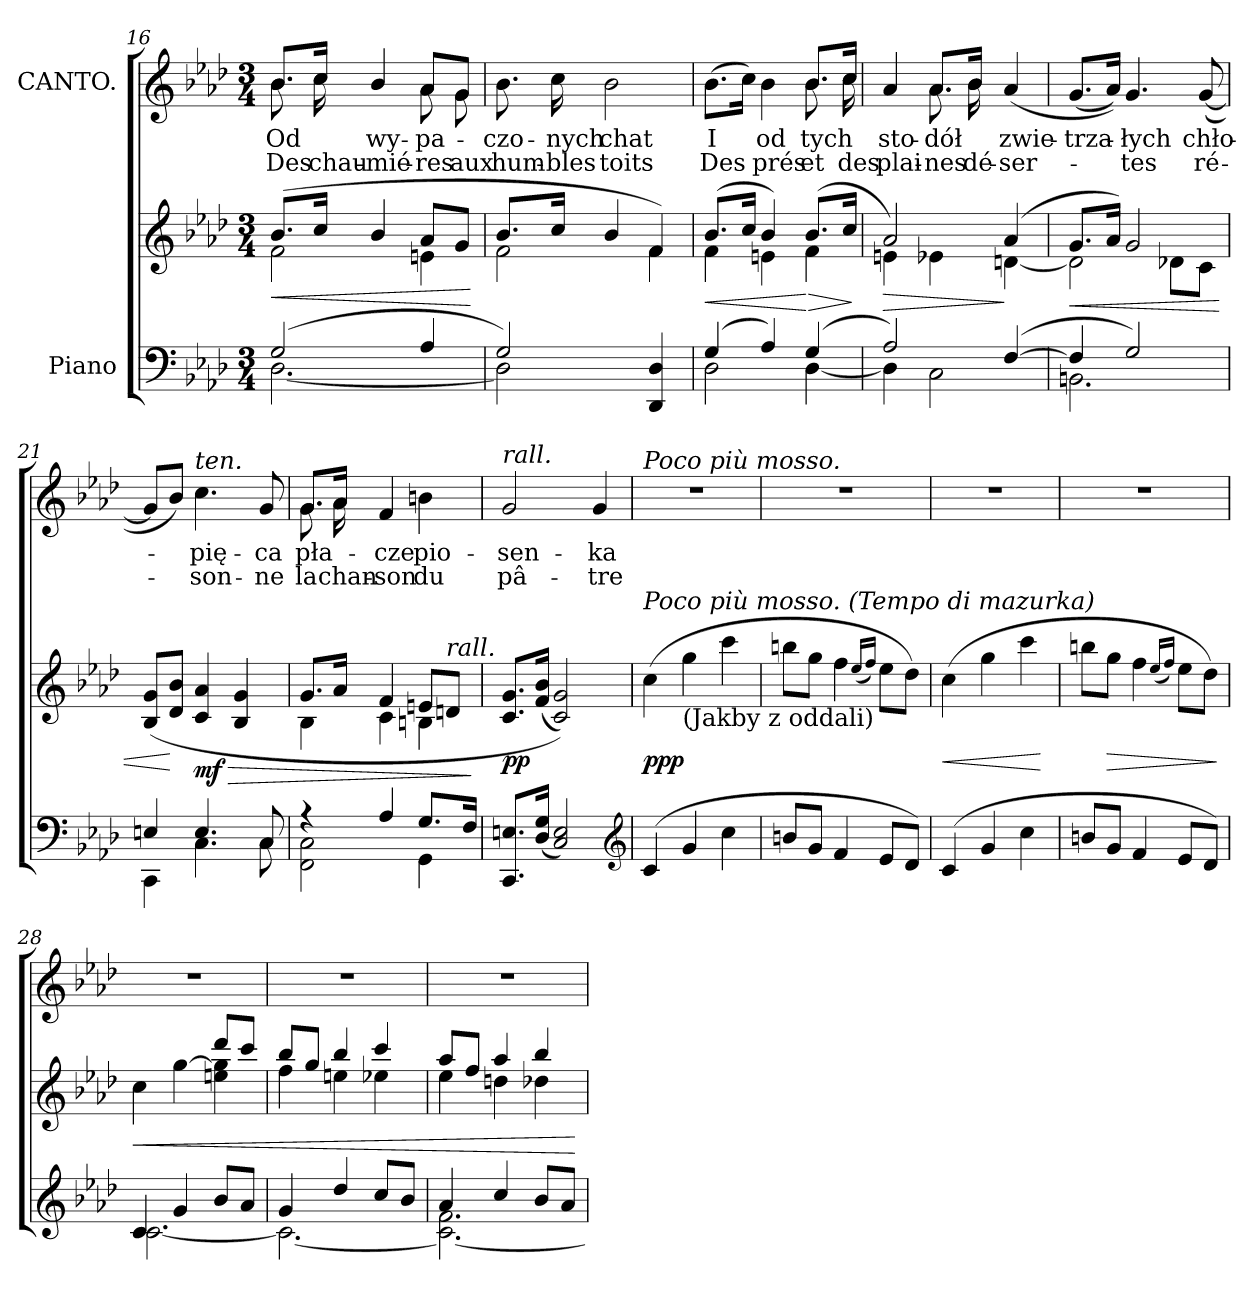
**kern	**kern	**dynam	**kern	**text	**text
*part2	*part2	*part2	*part1	*part1	*part1
*staff3	*staff2	*staff2/3	*staff1	*staff1	*staff1
*I"Piano	*	*	*I"CANTO.	*	*
*clefF4	*clefG2	*	*clefG2	*	*
*k[b-e-a-d-]	*k[b-e-a-d-]	*	*k[b-e-a-d-]	*	*
*A-:	*A-:	*	*A-:	*	*
*M3/4	*M3/4	*	*M3/4	*	*
=16	=16	=16	=16	=16	=16
*^	*^	*	*^	*	*
(2G/	[2.D-\	(8.b-/L	2f\	<	8.b-/L	8.b-\	Od	Des
.	.	16cc/Jk	.	.	16cc/Jk	16cc\	.	chau-
.	.	4b-/	.	.	4b-/	4ryy	wy-	mié-
4A-/	.	8a-/L	4en\	.	8a-/L	8a-\	-pa-	-res
.	.	8g/J	.	.	8g/J	8g\	.	aux
*v	*v	*	*	*	*v	*v	*	*
*	*v	*v	*	*	*	*
.	.	[	.	.	.
=17	=17	=17	=17	=17	=17
*^	*^	*	*	*	*
2G/)	2D-\]	8.b-/L	2f\	.	8.b-\	-czo-	hum-
.	.	16cc/Jk	.	.	16cc\	-nych	-bles
.	.	4b-/	.	.	2b-\	chat	toits
4DD-/ 4D-/	4ryy	4f/)	4f\	.	.	.	.
=18	=18	=18	=18	=18	=18	=18	=18
*	*	*	*	*	*^	*	*
(4G/	2D-\	(8.b-/L	4f\	<	(8.b-\L	4ryy	I	Des
.	.	16cc/Jk	.	.	16cc\Jk)	.	.	.
4A-/)	.	4b-/)	4en\	.	4b-\	4ryy	od	prés
(4G/	[4D-\	(8.b-/L	4f\	[ >	8.b-/L	8.b-\	tych	et
.	.	16cc/Jk	.	.	16cc/Jk	16cc\	.	des
*v	*v	*	*	*	*v	*v	*	*
*	*v	*v	*	*	*	*
.	.	]	.	.	.
=19	=19	=19	=19	=19	=19
*^	*^	*	*^	*	*
2A-/)	4D-\]	2a-/)	4en\	>	4a-/	4ryy	sto-	plai-
.	2C\	.	4e-X\	.	8.a-/L	8.a-\	-dół	-nes
.	.	.	.	.	16b-/Jk	16b-\	.	dé-
([4F/	.	(4a-/	[4dn\	]	(<4a-/	4ryy	zwie-	-ser-
*	*	*	*	*	*v	*v	*	*
=20	=20	=20	=20	=20	=20	=20	=20
4F/]	2.BBn\	8.g/L	2dn\]	<	(>8.g/L	-trza-	.
.	.	16a-/Jk)	.	.	16a-/Jk))	.	.
2G/)	.	2g/	.	.	4.g/	-łych	-tes
.	.	.	8d-X\L	.	.	.	.
.	.	.	8c\J	.	(>[8g/	chło-	ré-
*	*	*v	*v	*	*	*	*
=21	=21	=21	=21	=21	=21	=21
4En/	4CC\	(>8B-/ 8g/L	.	8g/L]	.	.
.	.	8d-/ 8b-/J	[	8b-/J)	.	.
!	!	!	!	!LO:TX:a:i:t=ten.	!	!
4.E/	4.C\	4c/ 4a-/	> mf	4.cc\	-pię-	-son-
.	.	4B-/ 4g/	.	.	.	.
8C/	8C\	.	.	8g/	-ca	-ne
=22	=22	=22	=22	=22	=22	=22
*	*	*^	*	*^	*	*
4r	2FF\ 2C\	8.g/L	4B-\	.	8.g/L	8.g\	pła-	la
.	.	16a-/Jk	.	.	16a-/Jk	16a-\	.	chan-
4A-/	.	4f/	4c\	.	4f/	4ryy	-cze	-son
8.G/L	4GG\	8en/L	4Bn\	.	4bn\	4ryy	pio-	du
!	!	!LO:TX:a:i:t=rall.	!	!	!	!	!	!
.	.	8dn/J	.	.	.	.	.	.
16F/Jk	.	.	.	.	.	.	.	.
*v	*v	*	*	*	*v	*v	*	*
*	*v	*v	*	*	*	*
.	.	]	.	.	.
=23	=23	=23	=23	=23	=23
!	!	!	!LO:TX:a:i:t=rall.	!	!
8.CC/ 8.En/L	8.c/ 8.g/L	pp	2g/	-sen-	pâ-
(16D-/ 16G/Jk	(16f/ 16b-/Jk	.	.	.	.
2C/ 2E/)	2c/ 2g/))	.	.	.	.
.	.	.	4g/	-ka	-tre
*clefG2	*	*	*	*	*
=24	=24	=24	=24	=24	=24
!	!	!	!LO:TX:a:i:t=Poco più mosso.	!	!
!	!LO:TX:a:i:t=Poco più mosso. (Tempo di mazurka)	!	!	!	!
(4c/	(4cc\	ppp	2.r	.	.
!	!LO:TX:b:t=(Jakby z oddali)	!	!	!	!
4g/	4gg\	.	.	.	.
4cc\	4ccc\	.	.	.	.
=25	=25	=25	=25	=25	=25
8bn/L	8bbn\L	.	2.r	.	.
8g/J	8gg\J	.	.	.	.
4f/	4ff\	.	.	.	.
.	(16qqee-/LL	.	.	.	.
.	16qqff/JJ)	.	.	.	.
8e-/L	8ee-\L	.	.	.	.
8d-/J)	8dd-\J)	.	.	.	.
=26	=26	=26	=26	=26	=26
(4c/	(4cc\	<	2.r	.	.
4g/	4gg\	.	.	.	.
4cc\	4ccc\	.	.	.	.
.	.	[	.	.	.
=27	=27	=27	=27	=27	=27
8bn/L	8bbn\L	.	2.r	.	.
8g/J	8gg\J	>	.	.	.
4f/	4ff\	.	.	.	.
.	(16qqee-/LL	.	.	.	.
.	16qqff/JJ)	.	.	.	.
8e-/L	8ee-\L	.	.	.	.
8d-/J)	8dd-\J)	.	.	.	.
.	.	]	.	.	.
=28	=28	=28	=28	=28	=28
*^	*^	*	*	*	*
4c/	[2.c\	4cc\	4ryy	<	2.r	.	.
4g/	.	[4gg\	4ryy	.	.	.	.
8b-/L	.	8ddd-/L	4een\ 4gg]\	.	.	.	.
8a-/J	.	8ccc/J	.	.	.	.	.
=29	=29	=29	=29	=29	=29	=29	=29
4g/	2.c\_	8bb-/L	4ff\	.	2.r	.	.
.	.	8gg/J	.	.	.	.	.
4dd-/	.	4bb-/	4een\	.	.	.	.
8cc/L	.	4ccc/	4ee-X\	.	.	.	.
8b-/J	.	.	.	.	.	.	.
=30	=30	=30	=30	=30	=30	=30	=30
4a-/	2.c_\ 2.f\	8aa-/L	4ee-\	.	2.r	.	.
.	.	8ff/J	.	.	.	.	.
4cc/	.	4aa-/	4ddn\	.	.	.	.
8b-/L	.	4bb-/	4dd-X\	.	.	.	.
8a-/J	.	.	.	.	.	.	.
*v	*v	*	*	*	*	*	*
*	*v	*v	*	*	*	*
.	.	[	.	.	.
=	=	=	=	=	=
*-	*-	*-	*-	*-	*-
